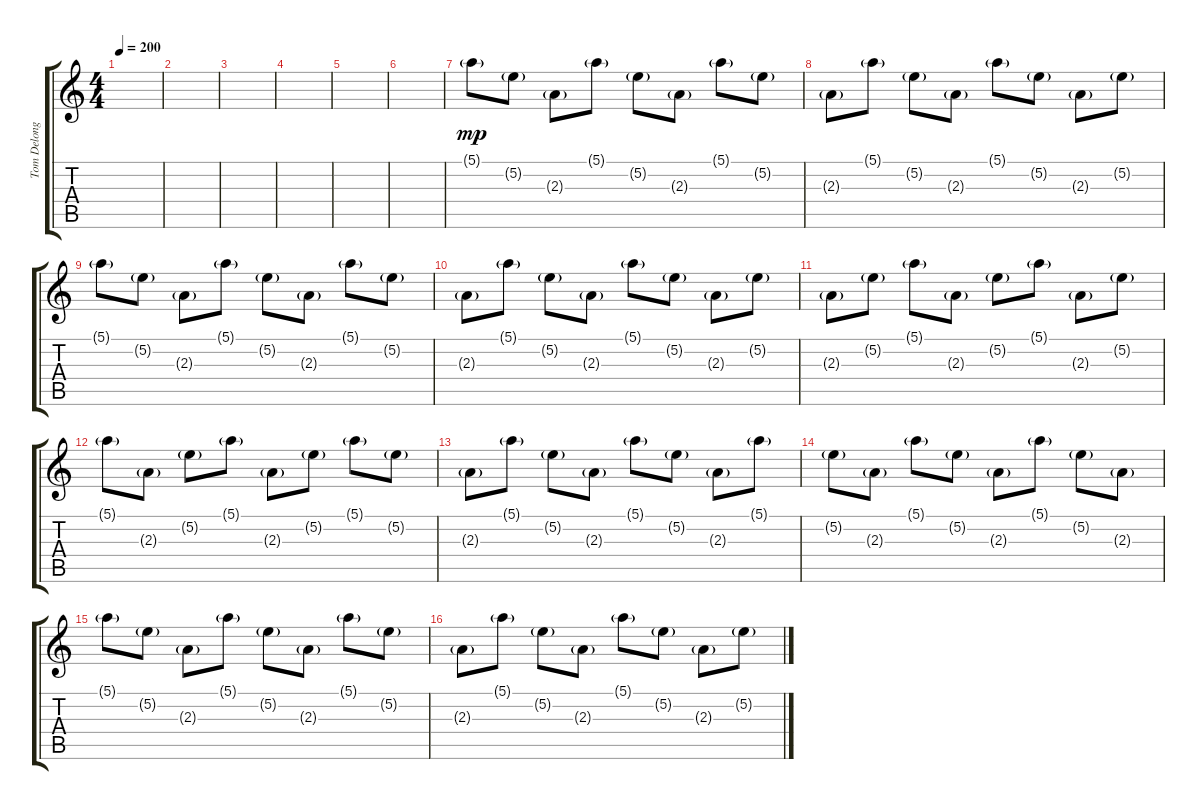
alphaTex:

\track ("Tom Delonge - Guitar" "Tom Delong") {instrument electricguitarclean}
\staff {score tabs}
\tuning (E4 B3 G3 D3 A2 E2) {hide}
\ts (4 4)
\tempo 200
\clef g2
\ks c
|
|
|
|
|
|
5.1{g}.8{dy mp volume 9 instrument electricguitarmuted} 5.2{g}.8 2.3{g}.8 5.1{g}.8 5.2{g}.8 2.3{g}.8 5.1{g}.8 5.2{g}.8 |
2.3{g}.8 5.1{g}.8 5.2{g}.8 2.3{g}.8 5.1{g}.8 5.2{g}.8 2.3{g}.8 5.2{g}.8 |
5.1{g}.8 5.2{g}.8 2.3{g}.8 5.1{g}.8 5.2{g}.8 2.3{g}.8 5.1{g}.8 5.2{g}.8 |
2.3{g}.8 5.1{g}.8 5.2{g}.8 2.3{g}.8 5.1{g}.8 5.2{g}.8 2.3{g}.8 5.2{g}.8 |
2.3{g}.8 5.2{g}.8 5.1{g}.8 2.3{g}.8 5.2{g}.8 5.1{g}.8 2.3{g}.8 5.2{g}.8 |
5.1{g}.8 2.3{g}.8 5.2{g}.8 5.1{g}.8 2.3{g}.8 5.2{g}.8 5.1{g}.8 5.2{g}.8 |
2.3{g}.8 5.1{g}.8 5.2{g}.8 2.3{g}.8 5.1{g}.8 5.2{g}.8 2.3{g}.8 5.1{g}.8 |
5.2{g}.8 2.3{g}.8 5.1{g}.8 5.2{g}.8 2.3{g}.8 5.1{g}.8 5.2{g}.8 2.3{g}.8 |
5.1{g}.8 5.2{g}.8 2.3{g}.8 5.1{g}.8 5.2{g}.8 2.3{g}.8 5.1{g}.8 5.2{g}.8 |
2.3{g}.8 5.1{g}.8 5.2{g}.8 2.3{g}.8 5.1{g}.8 5.2{g}.8 2.3{g}.8 5.2{g}.8
